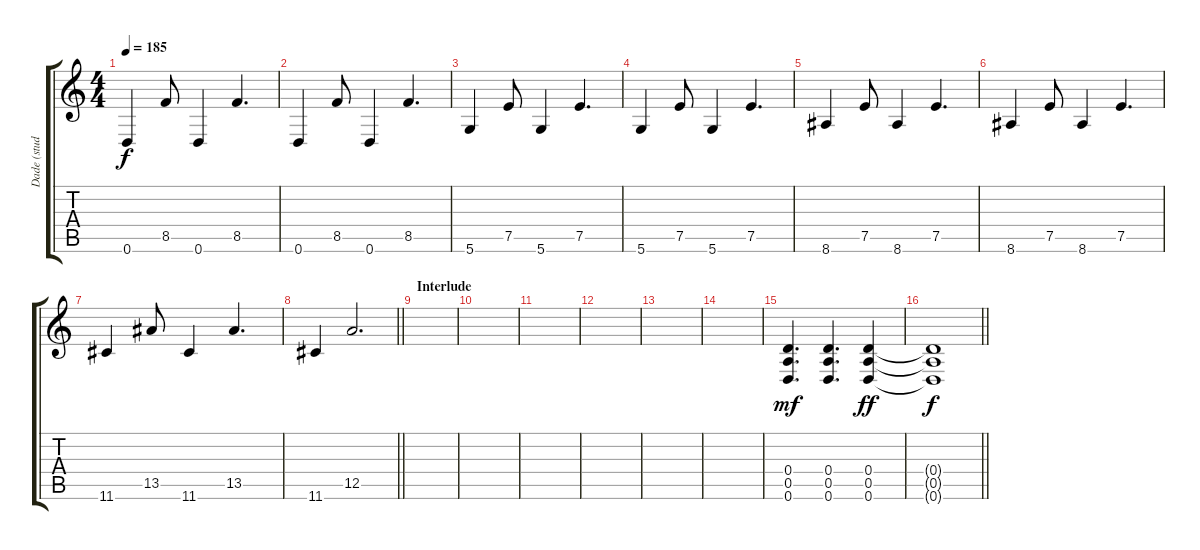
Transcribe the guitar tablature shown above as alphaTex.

\track ("Dade (studio guitar)" "Dade (stud") {instrument overdrivenguitar}
\staff {score tabs}
\tuning (E4 B3 G3 D3 A2 D2) {hide}
\ts (4 4)
\tempo 185
\clef g2
\ks c
0.6.4{dy f} 8.5.8 0.6.4 8.5.4{d} |
0.6.4 8.5.8 0.6.4 8.5.4{d} |
5.6.4 7.5.8 5.6.4 7.5.4{d} |
5.6.4 7.5.8 5.6.4 7.5.4{d} |
8.6.4 7.5.8 8.6.4 7.5.4{d} |
8.6.4 7.5.8 8.6.4 7.5.4{d} |
11.6.4 13.5.8 11.6.4 13.5.4{d} |
\barLineRight lightlight
11.6.4 12.5.2{d} |
\section ("" "Interlude")
|
|
|
|
|
|
(0.4 0.5 0.6).4{d dy mf} (0.4 0.5 0.6).4{d} (0.4 0.5 0.6).4{dy ff} |
\barLineRight lightlight
(0.4{t} 0.5{t} 0.6{t}).1{dy f}
